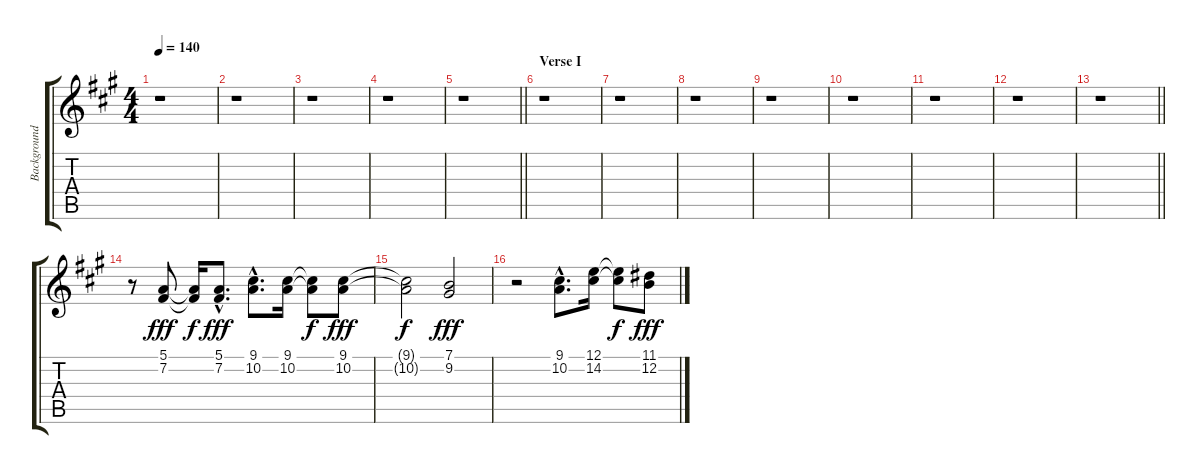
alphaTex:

\track ("Background Vocals" "Background") {instrument choiraahs}
\staff {score tabs}
\tuning (E4 B3 G3 D3 A2 E2) {hide}
\ts (4 4)
\tempo 140
\clef g2
\ks a
r.1{dy fff} |
r.1 |
r.1 |
r.1 |
\barLineRight lightlight
r.1 |
\section ("" "Verse I")
r.1 |
r.1 |
r.1 |
r.1 |
r.1 |
r.1 |
r.1 |
\barLineRight lightlight
r.1 |
r.8 (5.1 7.2).8 (5.1{t} 7.2{t}).16{dy f} (5.1{hac} 7.2{hac}).8{d dy fff} (9.1{hac} 10.2{hac}).8{d} (9.1 10.2).16 (9.1{t} 10.2{t}).8{dy f} (9.1 10.2).8{dy fff} |
(9.1{t} 10.2{t}).2{dy f} (7.1 9.2).2{dy fff} |
r.2 (9.1{hac} 10.2{hac}).8{d} (12.1 14.2).16 (12.1{t} 14.2{t}).8{dy f} (11.1 12.2).8{dy fff}
